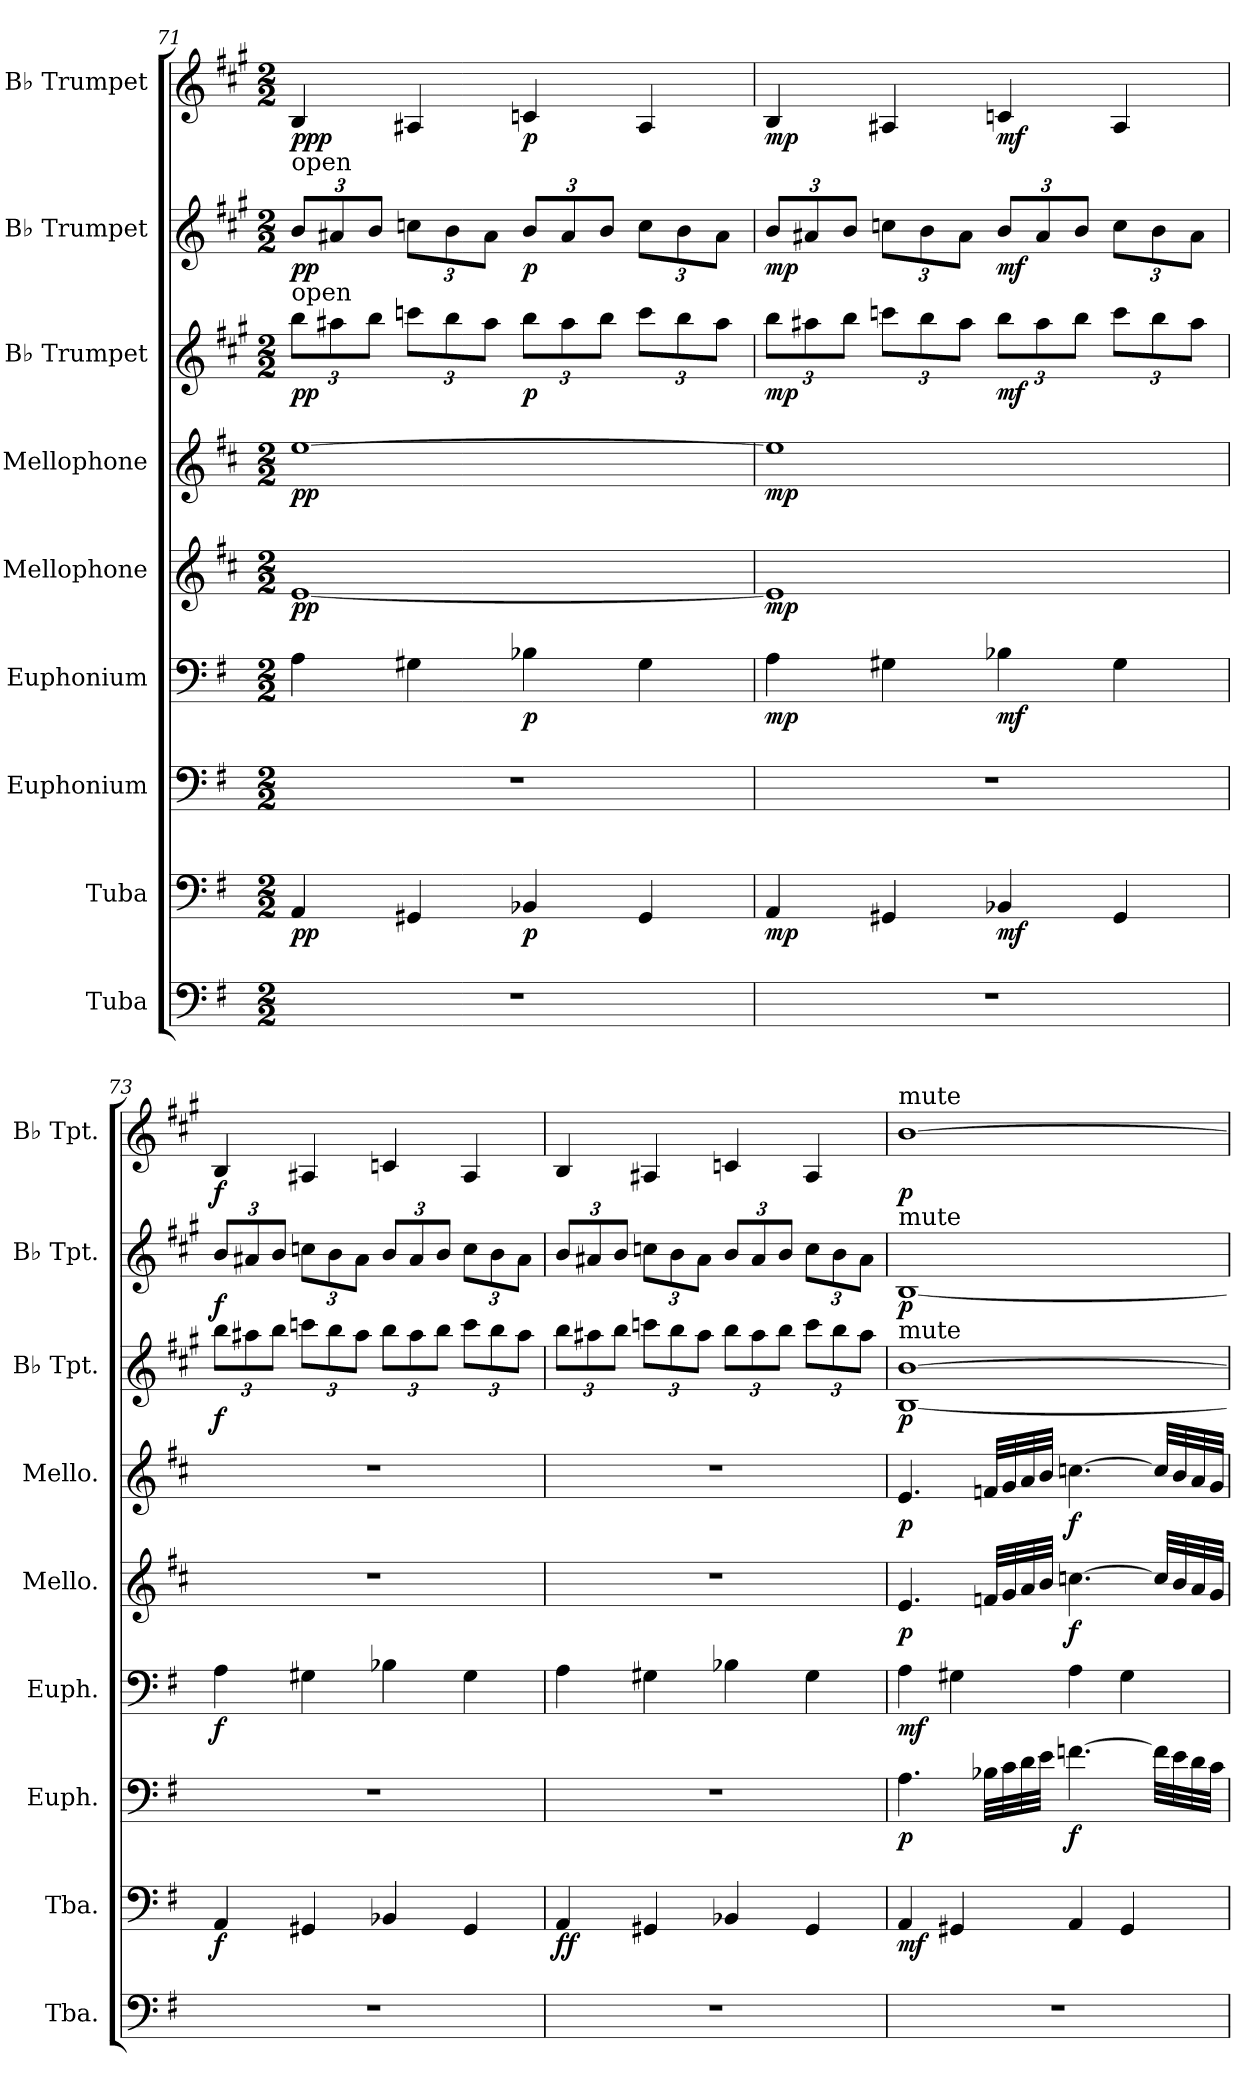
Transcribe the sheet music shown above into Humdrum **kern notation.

**kern	**kern	**dynam	**kern	**dynam	**kern	**dynam	**kern	**dynam	**kern	**dynam	**kern	**dynam	**kern	**dynam	**kern	**dynam
*part9	*part8	*part8	*part7	*part7	*part6	*part6	*part5	*part5	*part4	*part4	*part3	*part3	*part2	*part2	*part1	*part1
*staff9	*staff8	*staff8	*staff7	*staff7	*staff6	*staff6	*staff5	*staff5	*staff4	*staff4	*staff3	*staff3	*staff2	*staff2	*staff1	*staff1
*I"Tuba	*I"Tuba	*	*I"Euphonium	*	*I"Euphonium	*	*I"Mellophone	*	*I"Mellophone	*	*I"B♭ Trumpet	*	*I"B♭ Trumpet	*	*I"B♭ Trumpet	*
*I'Tba.	*I'Tba.	*	*I'Euph.	*	*I'Euph.	*	*I'Mello.	*	*I'Mello.	*	*I'B♭ Tpt.	*	*I'B♭ Tpt.	*	*I'B♭ Tpt.	*
!!LO:PB:g=z
*clefF4	*clefF4	*	*clefF4	*	*clefF4	*	*clefG2	*	*clefG2	*	*clefG2	*	*clefG2	*	*clefG2	*
*	*	*	*	*	*	*	*ITrd4c7	*	*ITrd4c7	*	*ITrd1c2	*	*ITrd1c2	*	*ITrd1c2	*
*k[f#]	*k[f#]	*	*k[f#]	*	*k[f#]	*	*k[f#]	*	*k[f#]	*	*k[f#]	*	*k[f#]	*	*k[f#]	*
*M2/2	*M2/2	*	*M2/2	*	*M2/2	*	*M2/2	*	*M2/2	*	*M2/2	*	*M2/2	*	*M2/2	*
*	*	*	*	*	*	*	*	*	*	*	*Xbrackettup	*	*Xbrackettup	*	*	*
=71	=71	=71	=71	=71	=71	=71	=71	=71	=71	=71	=71	=71	=71	=71	=71	=71
!	!	!	!	!	!	!	!	!	!	!	!	!	!LO:TX:a:t=open	!	!	!
!	!	!	!	!	!	!	!	!	!	!	!LO:TX:a:t=open	!	!	!	!	!
!	!	!LO:DY:b	!	!	!	!	!	!LO:DY:b	!	!LO:DY:b	!	!LO:DY:b	!	!LO:DY:b	!	!LO:DY:b
!	!	!	!	!	!	!	!	!	!	!	!	!	!	!	!	!LO:DY:n=1:b
1r	4AA/	pp	1r	.	4A\	.	[1A	pp	[1a	pp	12aa\L	pp	12a/L	pp	4A/	pp p
.	.	.	.	.	.	.	.	.	.	.	12gg#X\	.	12g#X/	.	.	.
.	.	.	.	.	.	.	.	.	.	.	12aa\J	.	12a/J	.	.	.
.	4GG#X/	.	.	.	4G#X\	.	.	.	.	.	12bb-X\L	.	12b-X\L	.	4G#X/	.
.	.	.	.	.	.	.	.	.	.	.	12aa\	.	12a\	.	.	.
.	.	.	.	.	.	.	.	.	.	.	12gg#\J	.	12g#\J	.	.	.
!	!	!LO:DY:b	!	!	!	!LO:DY:b	!	!	!	!	!	!LO:DY:b	!	!LO:DY:b	!	!LO:DY:n=2:b
.	4BB-X/	p	.	.	4B-X\	p	.	.	.	.	12aa\L	p	12a/L	p	4B-X/	p
.	.	.	.	.	.	.	.	.	.	.	12gg#\	.	12g#/	.	.	.
.	.	.	.	.	.	.	.	.	.	.	12aa\J	.	12a/J	.	.	.
.	4GG#/	.	.	.	4G#\	.	.	.	.	.	12bb-\L	.	12b-\L	.	4G#/	.
.	.	.	.	.	.	.	.	.	.	.	12aa\	.	12a\	.	.	.
.	.	.	.	.	.	.	.	.	.	.	12gg#\J	.	12g#\J	.	.	.
=72	=72	=72	=72	=72	=72	=72	=72	=72	=72	=72	=72	=72	=72	=72	=72	=72
!	!	!LO:DY:b	!	!	!	!LO:DY:b	!	!LO:DY:b	!	!LO:DY:b	!	!LO:DY:b	!	!LO:DY:b	!	!LO:DY:b
1r	4AA/	mp	1r	.	4A\	mp	1A]	mp	1a]	mp	12aa\L	mp	12a/L	mp	4A/	mp
.	.	.	.	.	.	.	.	.	.	.	12gg#X\	.	12g#X/	.	.	.
.	.	.	.	.	.	.	.	.	.	.	12aa\J	.	12a/J	.	.	.
.	4GG#X/	.	.	.	4G#X\	.	.	.	.	.	12bb-X\L	.	12b-X\L	.	4G#X/	.
.	.	.	.	.	.	.	.	.	.	.	12aa\	.	12a\	.	.	.
.	.	.	.	.	.	.	.	.	.	.	12gg#\J	.	12g#\J	.	.	.
!	!	!LO:DY:b	!	!	!	!LO:DY:b	!	!	!	!	!	!LO:DY:b	!	!LO:DY:b	!	!LO:DY:b
.	4BB-X/	mf	.	.	4B-X\	mf	.	.	.	.	12aa\L	mf	12a/L	mf	4B-X/	mf
.	.	.	.	.	.	.	.	.	.	.	12gg#\	.	12g#/	.	.	.
.	.	.	.	.	.	.	.	.	.	.	12aa\J	.	12a/J	.	.	.
.	4GG#/	.	.	.	4G#\	.	.	.	.	.	12bb-\L	.	12b-\L	.	4G#/	.
.	.	.	.	.	.	.	.	.	.	.	12aa\	.	12a\	.	.	.
.	.	.	.	.	.	.	.	.	.	.	12gg#\J	.	12g#\J	.	.	.
!!LO:PB:g=z
=73	=73	=73	=73	=73	=73	=73	=73	=73	=73	=73	=73	=73	=73	=73	=73	=73
!	!	!LO:DY:b	!	!	!	!LO:DY:b	!	!	!	!	!	!LO:DY:b	!	!LO:DY:b	!	!LO:DY:b
1r	4AA/	f	1r	.	4A\	f	1r	.	1r	.	12aa\L	f	12a/L	f	4A/	f
.	.	.	.	.	.	.	.	.	.	.	12gg#X\	.	12g#X/	.	.	.
.	.	.	.	.	.	.	.	.	.	.	12aa\J	.	12a/J	.	.	.
.	4GG#X/	.	.	.	4G#X\	.	.	.	.	.	12bb-X\L	.	12b-X\L	.	4G#X/	.
.	.	.	.	.	.	.	.	.	.	.	12aa\	.	12a\	.	.	.
.	.	.	.	.	.	.	.	.	.	.	12gg#\J	.	12g#\J	.	.	.
.	4BB-X/	.	.	.	4B-X\	.	.	.	.	.	12aa\L	.	12a/L	.	4B-X/	.
.	.	.	.	.	.	.	.	.	.	.	12gg#\	.	12g#/	.	.	.
.	.	.	.	.	.	.	.	.	.	.	12aa\J	.	12a/J	.	.	.
.	4GG#/	.	.	.	4G#\	.	.	.	.	.	12bb-\L	.	12b-\L	.	4G#/	.
.	.	.	.	.	.	.	.	.	.	.	12aa\	.	12a\	.	.	.
.	.	.	.	.	.	.	.	.	.	.	12gg#\J	.	12g#\J	.	.	.
=74	=74	=74	=74	=74	=74	=74	=74	=74	=74	=74	=74	=74	=74	=74	=74	=74
!	!	!LO:DY:b	!	!	!	!	!	!	!	!	!	!	!	!	!	!
1r	4AA/	ff	1r	.	4A\	.	1r	.	1r	.	12aa\L	.	12a/L	.	4A/	.
.	.	.	.	.	.	.	.	.	.	.	12gg#X\	.	12g#X/	.	.	.
.	.	.	.	.	.	.	.	.	.	.	12aa\J	.	12a/J	.	.	.
.	4GG#X/	.	.	.	4G#X\	.	.	.	.	.	12bb-X\L	.	12b-X\L	.	4G#X/	.
.	.	.	.	.	.	.	.	.	.	.	12aa\	.	12a\	.	.	.
.	.	.	.	.	.	.	.	.	.	.	12gg#\J	.	12g#\J	.	.	.
.	4BB-X/	.	.	.	4B-X\	.	.	.	.	.	12aa\L	.	12a/L	.	4B-X/	.
.	.	.	.	.	.	.	.	.	.	.	12gg#\	.	12g#/	.	.	.
.	.	.	.	.	.	.	.	.	.	.	12aa\J	.	12a/J	.	.	.
.	4GG#/	.	.	.	4G#\	.	.	.	.	.	12bb-\L	.	12b-\L	.	4G#/	.
.	.	.	.	.	.	.	.	.	.	.	12aa\	.	12a\	.	.	.
.	.	.	.	.	.	.	.	.	.	.	12gg#\J	.	12g#\J	.	.	.
!!LO:PB:g=z
=75	=75	=75	=75	=75	=75	=75	=75	=75	=75	=75	=75	=75	=75	=75	=75	=75
!	!	!	!	!	!	!	!	!	!	!	!	!	!	!	!LO:TX:a:t=mute	!
!	!	!	!	!	!	!	!	!	!	!	!	!	!LO:TX:a:t=mute	!	!	!
!	!	!	!	!	!	!	!	!	!	!	!LO:TX:a:t=mute	!	!	!	!	!
!	!	!LO:DY:b	!	!LO:DY:b	!	!LO:DY:b	!	!LO:DY:b	!	!LO:DY:b	!	!LO:DY:b	!	!LO:DY:b	!	!LO:DY:b
1r	4AA/	mf	4.A\	p	4A\	mf	4.A/	p	4.A/	p	[1A [1a	p	[1A	p	[1a	p
.	4GG#X/	.	.	.	4G#X\	.	.	.	.	.	.	.	.	.	.	.
.	.	.	32B-X\LLL	.	.	.	32B-X/LLL	.	32B-X/LLL	.	.	.	.	.	.	.
.	.	.	32c\	.	.	.	32c/	.	32c/	.	.	.	.	.	.	.
.	.	.	32d\	.	.	.	32d/	.	32d/	.	.	.	.	.	.	.
.	.	.	32e\JJJ	.	.	.	32e/JJJ	.	32e/JJJ	.	.	.	.	.	.	.
!	!	!	!	!LO:DY:b	!	!	!	!LO:DY:b	!	!LO:DY:b	!	!	!	!	!	!
.	4AA/	.	[4.fn\	f	4A\	.	[4.fn\	f	[4.fn\	f	.	.	.	.	.	.
.	4GG#/	.	.	.	4G#\	.	.	.	.	.	.	.	.	.	.	.
.	.	.	32f\LLL]	.	.	.	32f/LLL]	.	32f/LLL]	.	.	.	.	.	.	.
.	.	.	32e\	.	.	.	32e/	.	32e/	.	.	.	.	.	.	.
.	.	.	32d\	.	.	.	32d/	.	32d/	.	.	.	.	.	.	.
.	.	.	32c\JJJ	.	.	.	32c/JJJ	.	32c/JJJ	.	.	.	.	.	.	.
=	=	=	=	=	=	=	=	=	=	=	=	=	=	=	=	=
*-	*-	*-	*-	*-	*-	*-	*-	*-	*-	*-	*-	*-	*-	*-	*-	*-
